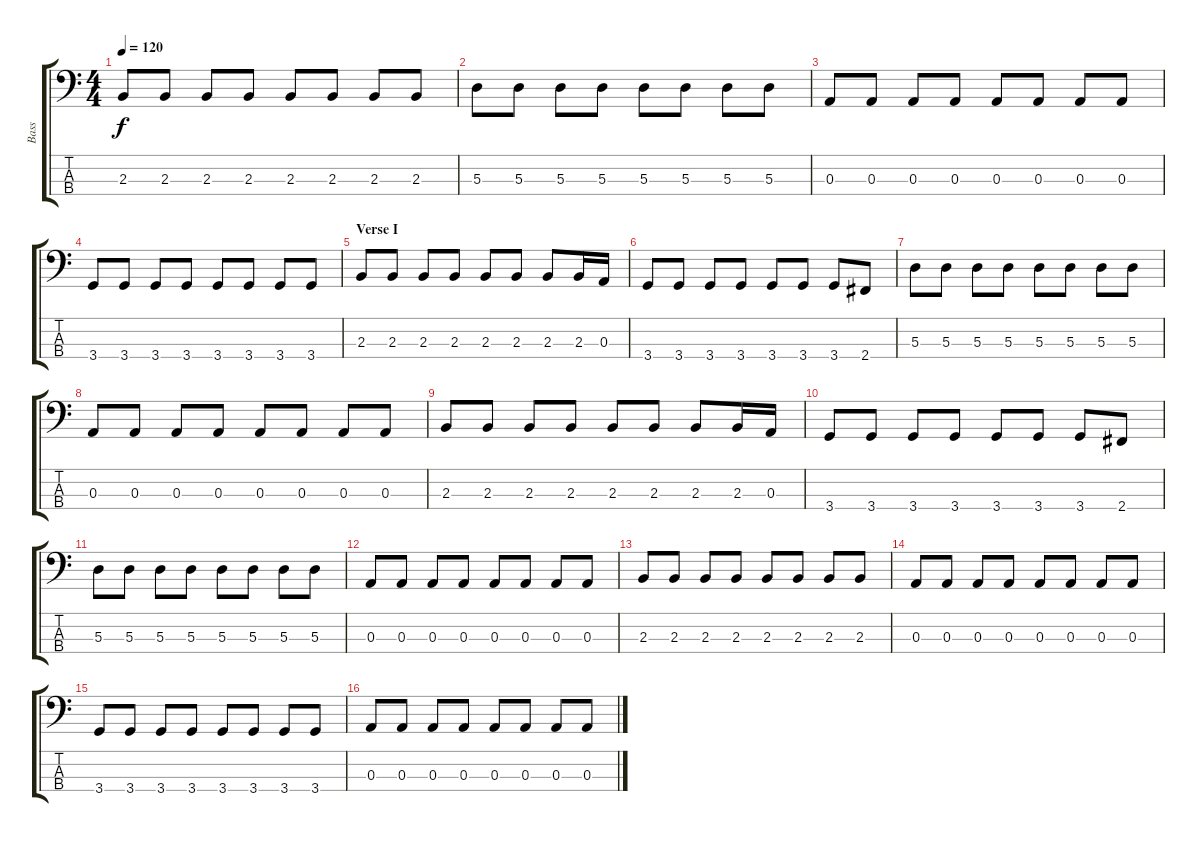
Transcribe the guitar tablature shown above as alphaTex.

\track ("Bass" "Bass") {instrument electricbassfinger}
\staff {score tabs}
\tuning (G2 D2 A1 E1) {hide}
\ts (4 4)
\tempo 120
\clef f4
\ks c
2.3.8{dy f} 2.3.8 2.3.8 2.3.8 2.3.8 2.3.8 2.3.8 2.3.8 |
5.3.8 5.3.8 5.3.8 5.3.8 5.3.8 5.3.8 5.3.8 5.3.8 |
0.3.8 0.3.8 0.3.8 0.3.8 0.3.8 0.3.8 0.3.8 0.3.8 |
3.4.8 3.4.8 3.4.8 3.4.8 3.4.8 3.4.8 3.4.8 3.4.8 |
\section ("" "Verse I")
2.3.8 2.3.8 2.3.8 2.3.8 2.3.8 2.3.8 2.3.8 2.3.16 0.3.16 |
3.4.8 3.4.8 3.4.8 3.4.8 3.4.8 3.4.8 3.4.8 2.4.8 |
5.3.8 5.3.8 5.3.8 5.3.8 5.3.8 5.3.8 5.3.8 5.3.8 |
0.3.8 0.3.8 0.3.8 0.3.8 0.3.8 0.3.8 0.3.8 0.3.8 |
2.3.8 2.3.8 2.3.8 2.3.8 2.3.8 2.3.8 2.3.8 2.3.16 0.3.16 |
3.4.8 3.4.8 3.4.8 3.4.8 3.4.8 3.4.8 3.4.8 2.4.8 |
5.3.8 5.3.8 5.3.8 5.3.8 5.3.8 5.3.8 5.3.8 5.3.8 |
0.3.8 0.3.8 0.3.8 0.3.8 0.3.8 0.3.8 0.3.8 0.3.8 |
2.3.8 2.3.8 2.3.8 2.3.8 2.3.8 2.3.8 2.3.8 2.3.8 |
0.3.8 0.3.8 0.3.8 0.3.8 0.3.8 0.3.8 0.3.8 0.3.8 |
3.4.8 3.4.8 3.4.8 3.4.8 3.4.8 3.4.8 3.4.8 3.4.8 |
0.3.8 0.3.8 0.3.8 0.3.8 0.3.8 0.3.8 0.3.8 0.3.8
